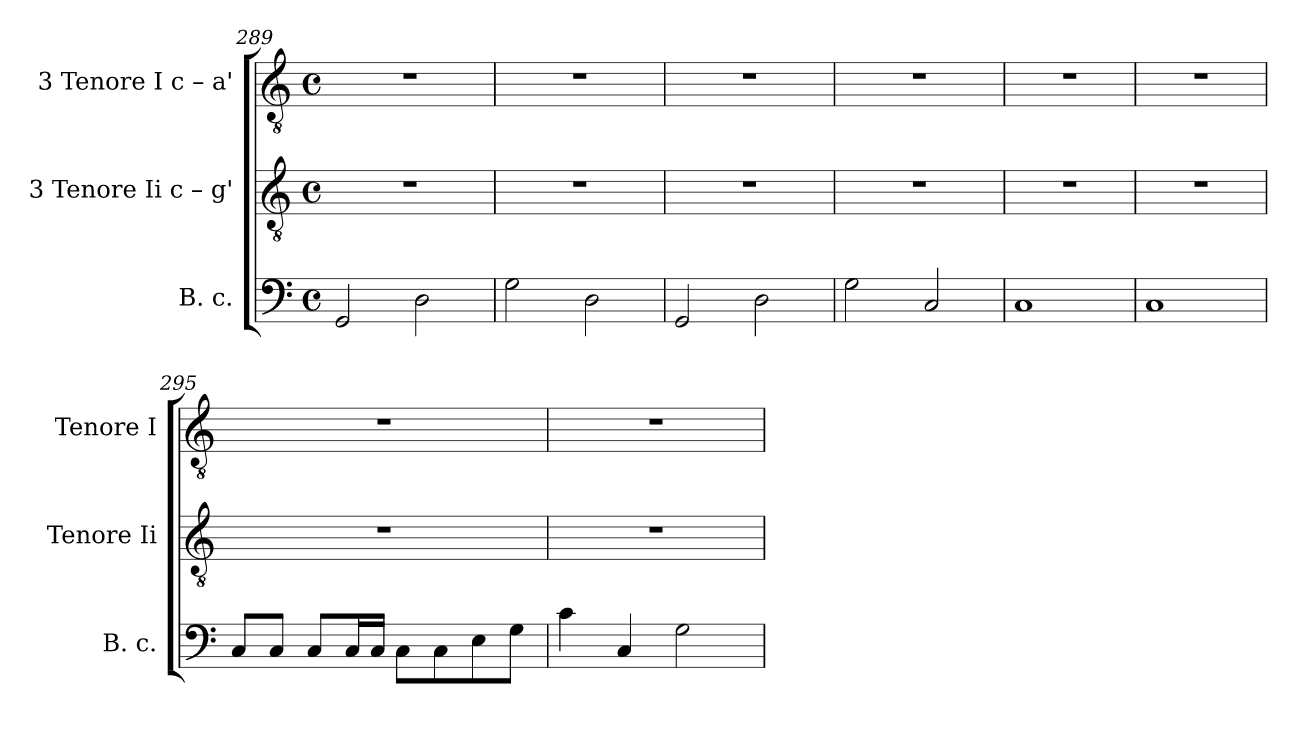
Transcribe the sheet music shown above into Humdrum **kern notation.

**kern	**kern	**kern
*part3	*part2	*part1
*staff3	*staff2	*staff1
*I"B. c.	*I"3 Tenore Ii c – g'	*I"3 Tenore I c – a'
*I'B. c.	*I'Tenore Ii	*I'Tenore I
*clefF4	*clefGv2	*clefGv2
*k[]	*k[]	*k[]
*C:	*C:	*C:
*M4/4	*M4/4	*M4/4
*met(c)	*met(c)	*met(c)
=289	=289	=289
2GG/	1r	1r
2D\	.	.
!!LO:LB:g=z
=290	=290	=290
2G\	1r	1r
2D\	.	.
=291	=291	=291
2GG/	1r	1r
2D\	.	.
=292	=292	=292
2G\	1r	1r
2C/	.	.
=293	=293	=293
1C	1r	1r
=294	=294	=294
1C	1r	1r
!!LO:LB:g=z
=295	=295	=295
8C/L	1r	1r
8C/J	.	.
8C/L	.	.
16C/L	.	.
16C/JJ	.	.
8C\L	.	.
8C\	.	.
8E\	.	.
8G\J	.	.
=296	=296	=296
4c\	1r	1r
4C/	.	.
2G\	.	.
=	=	=
*-	*-	*-
